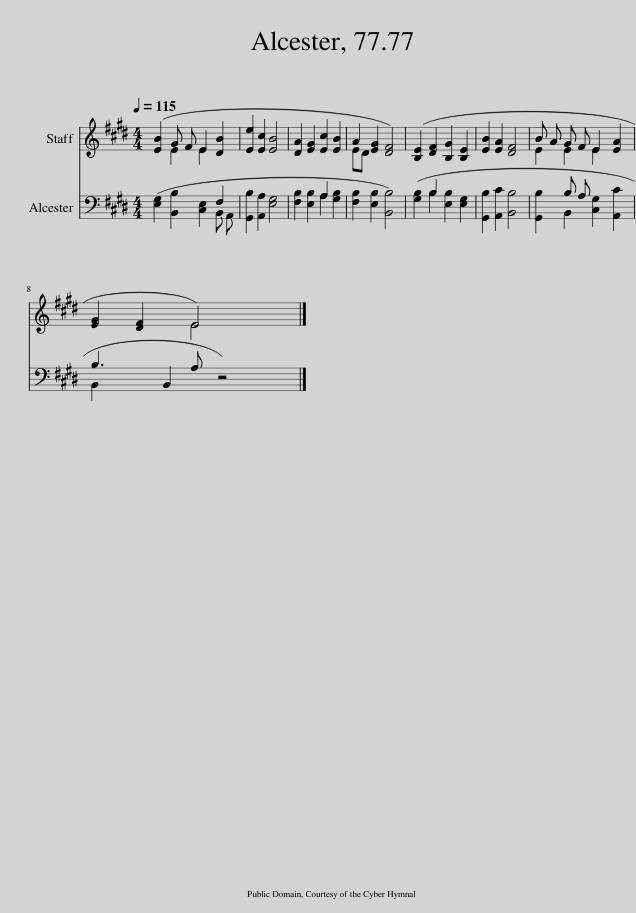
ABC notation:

X:1
%%score ( 1 2 ) ( 3 4 )
L:1/8
Q:1/4=115
M:4/4
I:linebreak $
K:E
V:1 treble
V:2 treble
V:3 bass
V:4 bass
V:1
 ([EB]2 G F E2 [DB]2 | [Ee]2 [Ec]2 [EB]4 | [DA]2 [EG]2 [Ec]2 [EB]2 | A2 [EG]2 [DF]4) | ([B,E]2 [DF]2 [B,G]2 [B,E]2 | %5
 [EB]2 [EA]2 [DF]4 | B A G F E2 [EA]2 |$ [EG]2 [DF]2 E4) x |] %8
V:2
 x2 E2 E2 x2 | x8 | x8 | ED x6 | x8 | %5
 x8 | E2 E2 E2 x2 |$ x4 E4 x |] %8
V:3
 ([E,G,]2 [B,,B,]2 [C,E,]2 F,2 | [G,,B,]2 [A,,A,]2 [E,G,]4 | [F,B,]2 [E,B,]2 A,2 [G,B,]2 | [F,B,]2 [E,B,]2 [B,,B,]4) | [G,B,]2 B,2 [E,B,]2 [E,G,]2 | %5
 [G,,B,]2 [A,,C]2 [B,,B,]4 | [G,,B,]2 B, A, [C,G,]2 [A,,C]2 |$ B,3 [B,,A,]2 z4 |] %8
V:4
 x6 B,, A,, | x8 | x4 A,2 x2 | x8 | x2 B,2 x4 | %5
 x8 | x2 B,,2 x4 |$ B,,2 x7 |] %8
